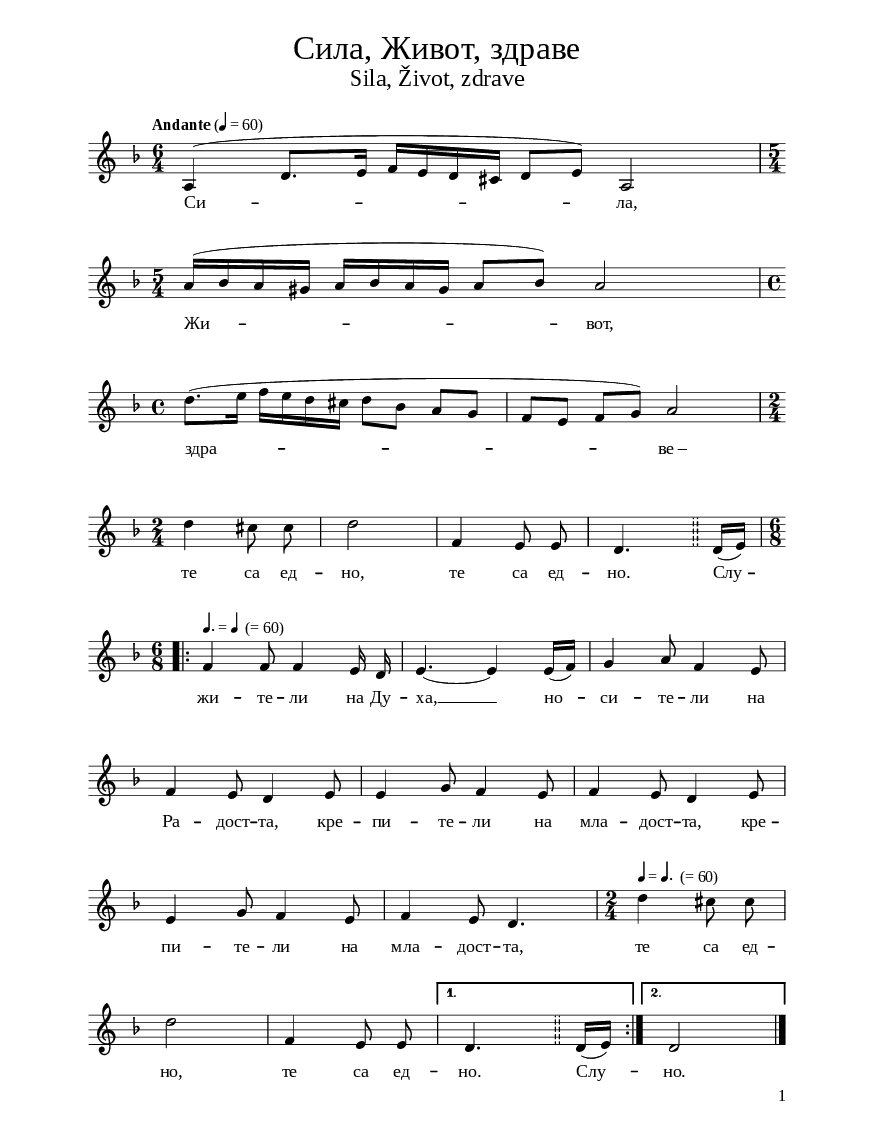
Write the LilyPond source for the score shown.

\version "2.24.2"

\include "include/globals.ily"

\bookpart {
  \label #'ref102
  \tocItem \markup "Сила, Живот, здраве – Sila, Život, zdrave"
  \include "include/bookpart-paper.ily"
  \score {
    \include "include/score-layout.ily"

    \new Voice \absolute {
      \clef treble
      \key d \minor
      \time 6/4
      \tempoFunc "Andante" 4 "60"
       \override Staff.BarLine.gap = 0.5

      \slurUp a4 ( d'8. e'16 f' e' d' cis' d'8 e' ) a2 \break 

      \time 5/4  a'16 ( bes' a' gis' a' bes' a' gis' a'8 bes' ) a'2 \break |


      \time 4/4  d''8. ( e''16 f'' e'' d'' cis'' \autoBeamOff d''8 [bes'] a' [g']| f'8 [e'] f' [g'] ) a'2 \break |

      \slurNeutral \time 2/4 d''4  cis''8 \noBeam cis'' | d''2  | f'4 e'8 e' | d'4. \bar "!!" d'16 [( e' )] \break |

      \time 6/8  \repeat volta 2 {
        | f'4^\markup {
          % make tempo notes
          \concat {
            \teeny \general-align #Y #DOWN \note {4.} #0.8
            \normal-text { " = " }
            \teeny \general-align #Y #DOWN \note {4} #0.8
            \normal-text { "  (= 60)" }
          }
        }
        
        
         f'8 f'4 e'16 \noBeam d' |e'4. ~ e'4 e'16 [( f' )] | g'4 a'8 f'4 e'8 \break |

        f'4 e'8 d'4 e'8 |  e'4 g'8 f'4 e'8 | f'4 e'8 d'4 e'8 \break |

        e'4 g'8 f'4 e'8 | f'4 e'8 d'4. | \time 2/4 d''4^\markup {
          % make tempo notes
          \concat {
            \teeny \general-align #Y #DOWN \note {4} #0.8
            \normal-text { " = " }
            \teeny \general-align #Y #DOWN \note {4.} #0.8
            \normal-text { "  (= 60)" }
          }
        }
        
         cis''8 \noBeam cis'' \break |

        d''2 | f'4 e'8 \noBeam e' |
      } \alternative { { d'4. \bar "!" \bar "!!" d'16 [( e'16 )] } { d'2 } } \bar "|."

    }

    \addlyrics {Си -- ла, Жи
  -- вот, здра -- "ве –" те са ед -- но, те са ед --
  но. Слу -- жи -- те -- ли на Ду -- ха, __ но -- си
  -- те -- ли на Ра -- дост -- та, кре -- пи -- те
  -- ли на мла -- дост -- та, кре -- пи -- те -- ли
  на мла -- дост -- та, те са ед -- но, те са ед
  -- но. Слу -- но.}

    \header {
      title = \titleFunc "Сила, Живот, здраве" "Sila, Život, zdrave"
    }

    \midi{}

  } % score

  \pageBreak



  % include foreign translation(s) of the song
  

} % bookpart
